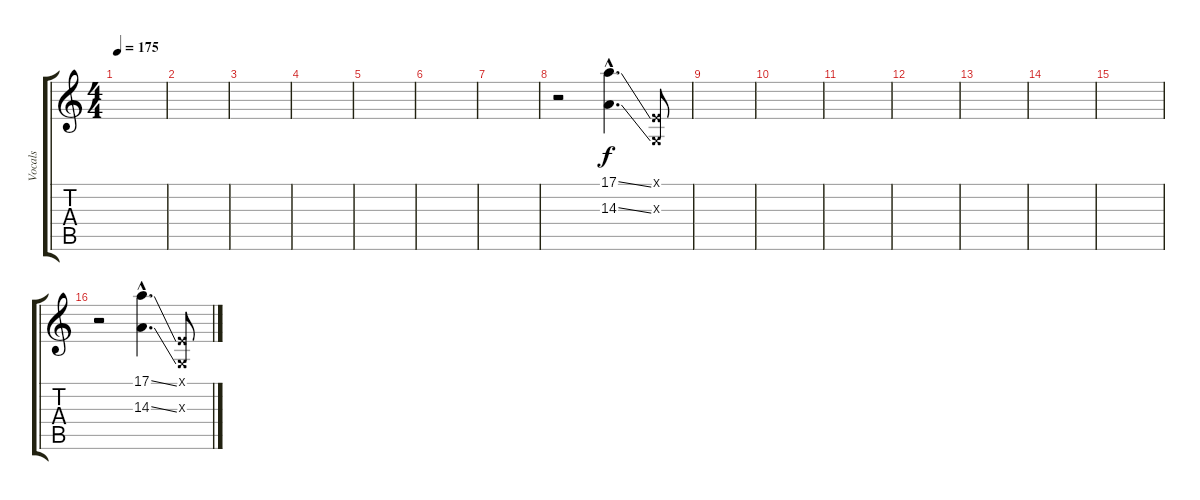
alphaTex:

\track ("Vocals" "Vocals") {instrument flute}
\staff {score tabs}
\tuning (E4 B3 G3 D3 A2 E2) {hide}
\ts (4 4)
\tempo 175
\clef g2
\ks c
|
|
|
|
|
|
|
r.2 (17.1{ss hac} 14.3{ss hac}).4{d} (0.1{x} 0.3{x}).8 |
|
|
|
|
|
|
|
r.2 (17.1{ss hac} 14.3{ss hac}).4{d} (0.1{x} 0.3{x}).8
